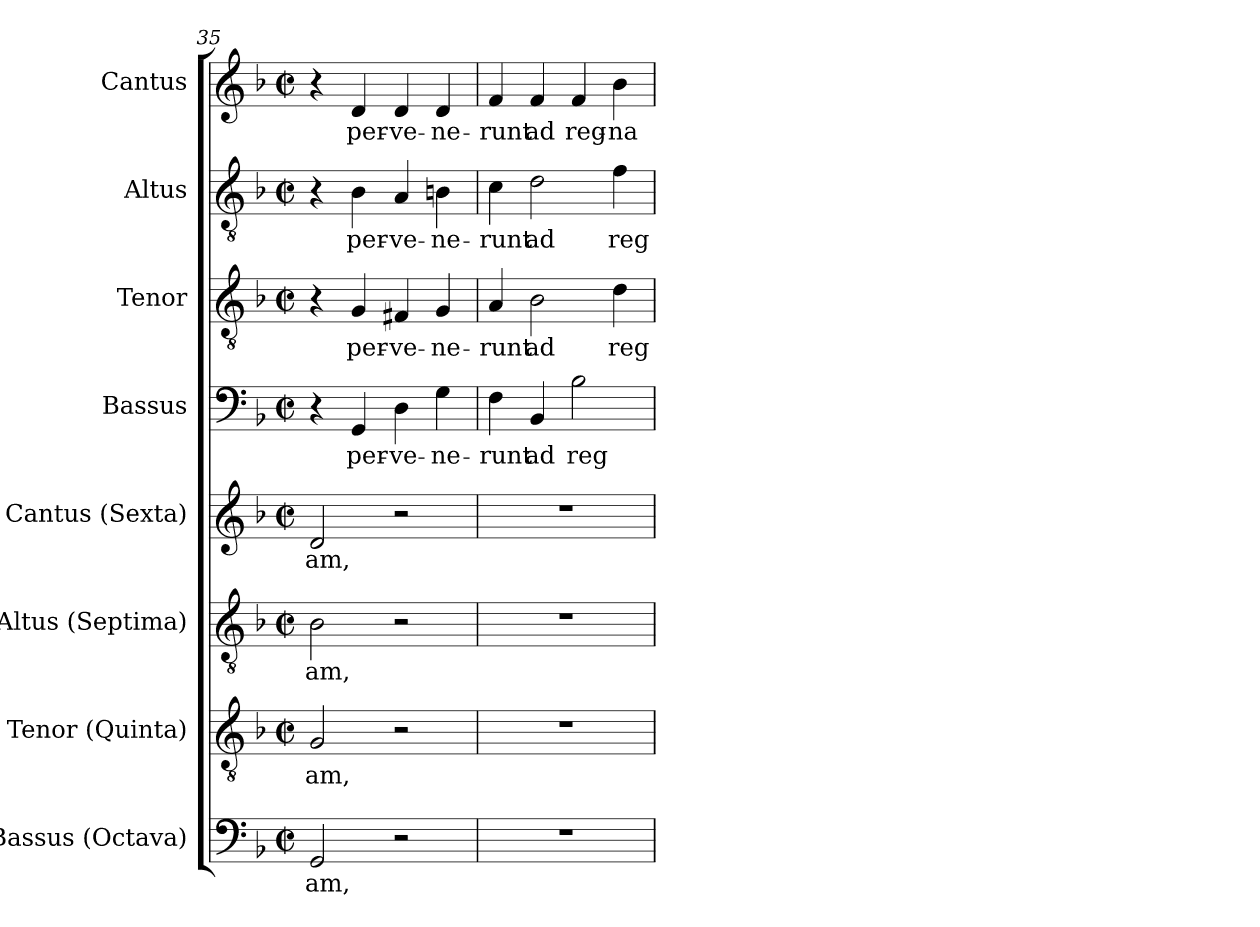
**kern	**text	**kern	**text	**kern	**text	**kern	**text	**kern	**text	**kern	**text	**kern	**text	**kern	**text
*part8	*part8	*part7	*part7	*part6	*part6	*part5	*part5	*part4	*part4	*part3	*part3	*part2	*part2	*part1	*part1
*staff8	*staff8	*staff7	*staff7	*staff6	*staff6	*staff5	*staff5	*staff4	*staff4	*staff3	*staff3	*staff2	*staff2	*staff1	*staff1
*I"Bassus (Octava)	*	*I"Tenor (Quinta)	*	*I"Altus (Septima)	*	*I"Cantus (Sexta)	*	*I"Bassus	*	*I"Tenor	*	*I"Altus	*	*I"Cantus	*
*I'B.	*	*I'T.	*	*I'T.	*	*I'A.	*	*I'B.	*	*I'T.	*	*I'T.	*	*I'A.	*
*clefF4	*	*clefGv2	*	*clefGv2	*	*clefG2	*	*clefF4	*	*clefGv2	*	*clefGv2	*	*clefG2	*
*	*	*ITrd7c12	*	*ITrd7c12	*	*	*	*	*	*ITrd7c12	*	*ITrd7c12	*	*	*
*k[b-]	*	*k[b-]	*	*k[b-]	*	*k[b-]	*	*k[b-]	*	*k[b-]	*	*k[b-]	*	*k[b-]	*
*F:	*	*F:	*	*F:	*	*F:	*	*F:	*	*F:	*	*F:	*	*F:	*
*M2/2	*	*M2/2	*	*M2/2	*	*M2/2	*	*M2/2	*	*M2/2	*	*M2/2	*	*M2/2	*
*met(c|)	*	*met(c|)	*	*met(c|)	*	*met(c|)	*	*met(c|)	*	*met(c|)	*	*met(c|)	*	*met(c|)	*
=35	=35	=35	=35	=35	=35	=35	=35	=35	=35	=35	=35	=35	=35	=35	=35
!	!LO:LY:b:color=#000000	!	!	!	!	!	!	!	!	!	!	!	!	!	!
!	!	!	!LO:LY:b:color=#000000	!	!	!	!	!	!	!	!	!	!	!	!
!	!	!	!	!	!LO:LY:b:color=#000000	!	!	!	!	!	!	!	!	!	!
!	!	!	!	!	!	!	!LO:LY:b:color=#000000	!	!	!	!	!	!	!	!
2GGi/	-am,	2GGi/	-am,	2BB-i\	-am,	2di/	-am,	4r	.	4r	.	4r	.	4r	.
!	!	!	!	!	!	!	!	!	!LO:LY:b:color=#000000	!	!	!	!	!	!
!	!	!	!	!	!	!	!	!	!	!	!LO:LY:b:color=#000000	!	!	!	!
!	!	!	!	!	!	!	!	!	!	!	!	!	!LO:LY:b:color=#000000	!	!
!	!	!	!	!	!	!	!	!	!	!	!	!	!	!	!LO:LY:b:color=#000000
.	.	.	.	.	.	.	.	4GGi/	per-	4GGi/	per-	4BB-i\	per-	4di/	per-
!	!	!	!	!	!	!	!	!	!LO:LY:b:color=#000000	!	!	!	!	!	!
!	!	!	!	!	!	!	!	!	!	!	!LO:LY:b:color=#000000	!	!	!	!
!	!	!	!	!	!	!	!	!	!	!	!	!	!LO:LY:b:color=#000000	!	!
!	!	!	!	!	!	!	!	!	!	!	!	!	!	!	!LO:LY:b:color=#000000
2r	.	2r	.	2r	.	2r	.	4Di\	-ve-	4FF#Xi/	-ve-	4AAi/	-ve-	4di/	-ve-
!	!	!	!	!	!	!	!	!	!LO:LY:b:color=#000000	!	!	!	!	!	!
!	!	!	!	!	!	!	!	!	!	!	!LO:LY:b:color=#000000	!	!	!	!
!	!	!	!	!	!	!	!	!	!	!	!	!	!LO:LY:b:color=#000000	!	!
!	!	!	!	!	!	!	!	!	!	!	!	!	!	!	!LO:LY:b:color=#000000
.	.	.	.	.	.	.	.	4Gi\	-ne-	4GGi/	-ne-	4BBni\	-ne-	4di/	-ne-
=36	=36	=36	=36	=36	=36	=36	=36	=36	=36	=36	=36	=36	=36	=36	=36
!	!	!	!	!	!	!	!	!	!LO:LY:b:color=#000000	!	!	!	!	!	!
!	!	!	!	!	!	!	!	!	!	!	!LO:LY:b:color=#000000	!	!	!	!
!	!	!	!	!	!	!	!	!	!	!	!	!	!LO:LY:b:color=#000000	!	!
!	!	!	!	!	!	!	!	!	!	!	!	!	!	!	!LO:LY:b:color=#000000
1r	.	1r	.	1r	.	1r	.	4Fi\	-runt	4AAi/	-runt	4Ci\	-runt	4fi/	-runt
!	!	!	!	!	!	!	!	!	!LO:LY:b:color=#000000	!	!	!	!	!	!
!	!	!	!	!	!	!	!	!	!	!	!LO:LY:b:color=#000000	!	!	!	!
!	!	!	!	!	!	!	!	!	!	!	!	!	!LO:LY:b:color=#000000	!	!
!	!	!	!	!	!	!	!	!	!	!	!	!	!	!	!LO:LY:b:color=#000000
.	.	.	.	.	.	.	.	4BB-i/	ad	2BB-i\	ad	2Di\	ad	4fi/	ad
!	!	!	!	!	!	!	!	!	!LO:LY:b:color=#000000	!	!	!	!	!	!
!	!	!	!	!	!	!	!	!	!	!	!	!	!	!	!LO:LY:b:color=#000000
.	.	.	.	.	.	.	.	2B-i\	reg-	.	.	.	.	4fi/	reg-
!	!	!	!	!	!	!	!	!	!	!	!LO:LY:b:color=#000000	!	!	!	!
!	!	!	!	!	!	!	!	!	!	!	!	!	!LO:LY:b:color=#000000	!	!
!	!	!	!	!	!	!	!	!	!	!	!	!	!	!	!LO:LY:b:color=#000000
.	.	.	.	.	.	.	.	.	.	4Di\	reg-	4Fi\	reg-	4b-i\	-na
=	=	=	=	=	=	=	=	=	=	=	=	=	=	=	=
*-	*-	*-	*-	*-	*-	*-	*-	*-	*-	*-	*-	*-	*-	*-	*-
